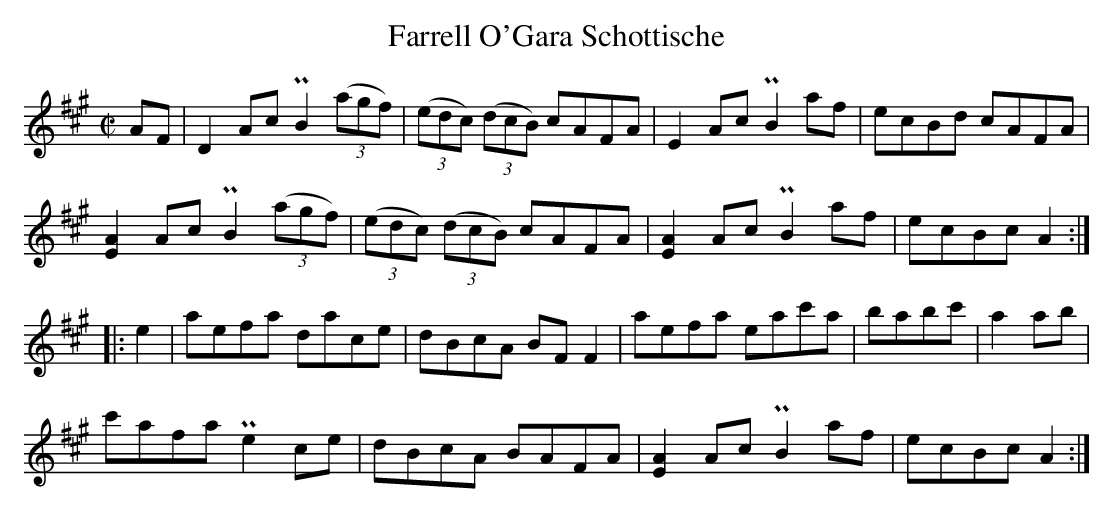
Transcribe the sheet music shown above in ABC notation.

X:1
U: ~ = !turn!
T:Farrell O'Gara Schottische
L:1/8
M:C|
K:A
AF | D2 Ac PB2 ((3agf) | ((3edc) ((3dcB) cAFA | E2 Ac PB2 af | ecBd cAFA |
[E2A2] Ac PB2 ((3agf) | ((3edc) ((3dcB) cAFA | [E2A2] Ac PB2 af | ecBc A2 ::
e2 | aefa dace | dBcA BF F2 | aefa eac'a | babc' | a2 ab |
c'afa Pe2 ce | dBcA BAFA | [E2A2] Ac PB2 af | ecBc A2 :|]
